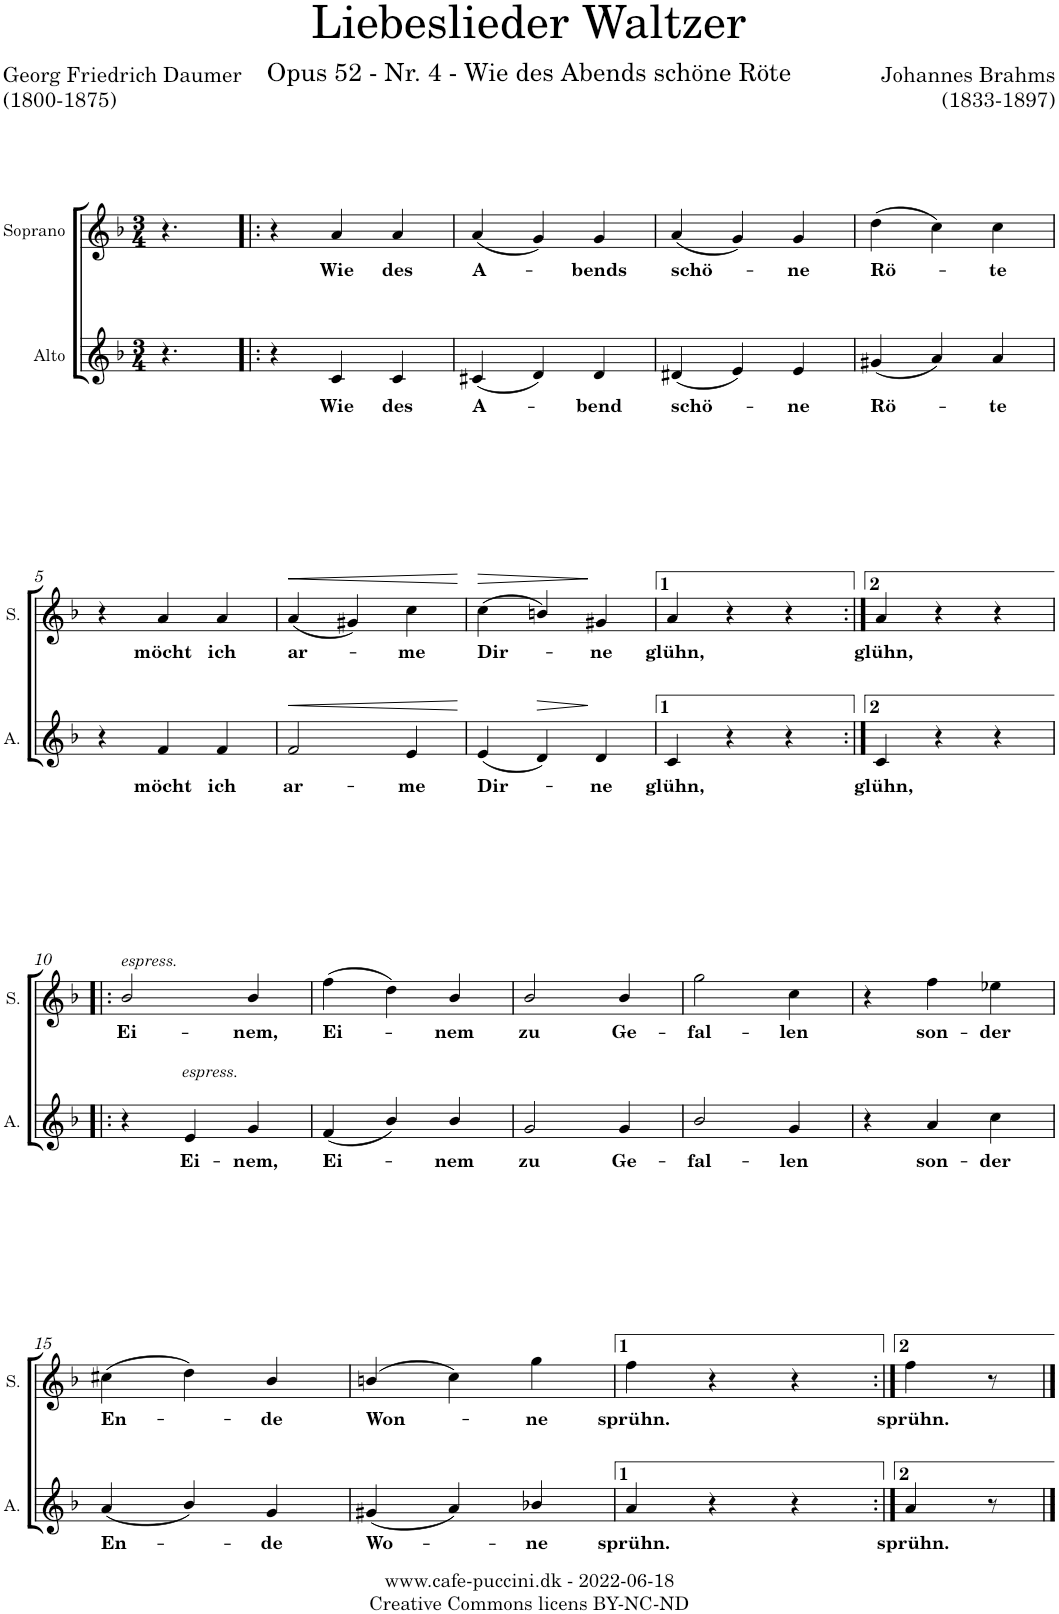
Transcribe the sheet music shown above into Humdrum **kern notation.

**kern	**text	**dynam	**kern	**text	**dynam
*part2	*part2	*part2	*part1	*part1	*part1
*staff2	*staff2	*staff2	*staff1	*staff1	*staff1
*I"Alto	*	*	*I"Soprano	*	*
*I'A.	*	*	*I'S.	*	*
*clefG2	*	*	*clefG2	*	*
*k[b-]	*	*	*k[b-]	*	*
*F:	*	*	*F:	*	*
*M3/4	*	*	*M3/4	*	*
=	=	=	=	=	=
4.r	.	.	4.r	.	.
=1!|:	=1!|:	=1!|:	=1!|:	=1!|:	=1!|:
4r	.	.	4r	.	.
!	!LO:LY:b	!	!	!LO:LY:b	!
4c/	Wie	.	4a/	Wie	.
!	!LO:LY:b	!	!	!LO:LY:b	!
4c/	des	.	4a/	des	.
=2	=2	=2	=2	=2	=2
!	!LO:LY:b	!	!	!LO:LY:b	!
(4c#X/	A-	.	(4a/	A-	.
4d/)	.	.	4g/)	.	.
!	!LO:LY:b	!	!	!LO:LY:b	!
4d/	-bend	.	4g/	-bends	.
=3	=3	=3	=3	=3	=3
!	!LO:LY:b	!	!	!LO:LY:b	!
(4d#X/	schö-	.	(4a/	schö-	.
4e/)	.	.	4g/)	.	.
!	!LO:LY:b	!	!	!LO:LY:b	!
4e/	-ne	.	4g/	-ne	.
=4	=4	=4	=4	=4	=4
!	!LO:LY:b	!	!	!LO:LY:b	!
(4g#X/	Rö-	.	(4dd\	Rö-	.
4a/)	.	.	4cc\)	.	.
!	!LO:LY:b	!	!	!LO:LY:b	!
4a/	-te	.	4cc\	-te	.
!!LO:LB:g=z
=5	=5	=5	=5	=5	=5
4r	.	.	4r	.	.
!	!LO:LY:b	!	!	!LO:LY:b	!
4f/	möcht	.	4a/	möcht	.
!	!LO:LY:b	!	!	!LO:LY:b	!
4f/	ich	.	4a/	ich	.
=6	=6	=6	=6	=6	=6
!	!LO:LY:b	!LO:HP:b	!	!LO:LY:b	!LO:HP:b
2f/	ar-	<	(4a/	ar-	<
.	.	.	4g#X/)	.	.
!	!LO:LY:b	!	!	!LO:LY:b	!
4e/	-me	.	4cc\	-me	.
.	.	[	.	.	[
=7	=7	=7	=7	=7	=7
!	!LO:LY:b	!	!	!LO:LY:b	!LO:HP:b
(4e/	Dir-	.	(4cc\	Dir-	>
!	!	!LO:HP:b	!	!	!
4d/)	.	>	4bn/)	.	.
!	!LO:LY:b	!	!	!LO:LY:b	!
4d/	-ne	]	4g#X/	-ne	]
=8	=8	=8	=8	=8	=8
!	!LO:LY:b	!	!	!LO:LY:b	!
4c/	glühn,	.	4a/	glühn,	.
4r	.	.	4r	.	.
4r	.	.	4r	.	.
=9:|!	=9:|!	=9:|!	=9:|!	=9:|!	=9:|!
!	!LO:LY:b	!	!	!LO:LY:b	!
4c/	glühn,	.	4a/	glühn,	.
4r	.	.	4r	.	.
4r	.	.	4r	.	.
!!LO:LB:g=z
=10!|:	=10!|:	=10!|:	=10!|:	=10!|:	=10!|:
!	!	!	!LO:TX:a:i:t=espress.	!	!
!	!	!	!	!LO:LY:b	!
4r	.	.	2b-/	Ei-	.
!LO:TX:a:i:t=espress.	!	!	!	!	!
!	!LO:LY:b	!	!	!	!
4e/	Ei-	.	.	.	.
!	!LO:LY:b	!	!	!LO:LY:b	!
4g/	-nem,	.	4b-/	-nem,	.
=11	=11	=11	=11	=11	=11
!	!LO:LY:b	!	!	!LO:LY:b	!
(4f/	Ei-	.	(4ff\	Ei-	.
4b-/)	.	.	4dd\)	.	.
!	!LO:LY:b	!	!	!LO:LY:b	!
4b-/	-nem	.	4b-/	-nem	.
=12	=12	=12	=12	=12	=12
!	!LO:LY:b	!	!	!LO:LY:b	!
2g/	zu	.	2b-/	zu	.
!	!LO:LY:b	!	!	!LO:LY:b	!
4g/	Ge-	.	4b-/	Ge-	.
=13	=13	=13	=13	=13	=13
!	!LO:LY:b	!	!	!LO:LY:b	!
2b-/	-fal-	.	2gg\	-fal-	.
!	!LO:LY:b	!	!	!LO:LY:b	!
4g/	-len	.	4cc\	-len	.
=14	=14	=14	=14	=14	=14
4r	.	.	4r	.	.
!	!LO:LY:b	!	!	!LO:LY:b	!
4a/	son-	.	4ff\	son-	.
!	!LO:LY:b	!	!	!LO:LY:b	!
4cc\	-der	.	4ee-X\	-der	.
!!LO:LB:g=z
=15	=15	=15	=15	=15	=15
!	!LO:LY:b	!	!	!LO:LY:b	!
(4a/	En-	.	(4cc#X\	En-	.
4b-/)	.	.	4dd\)	.	.
!	!LO:LY:b	!	!	!LO:LY:b	!
4g/	-de	.	4b-/	-de	.
=16	=16	=16	=16	=16	=16
!	!LO:LY:b	!	!	!LO:LY:b	!
(4g#X/	Wo-	.	(4bn/	Won-	.
4a/)	.	.	4cc\)	.	.
!	!LO:LY:b	!	!	!LO:LY:b	!
4b-X/	-ne	.	4gg\	-ne	.
=17	=17	=17	=17	=17	=17
!	!LO:LY:b	!	!	!LO:LY:b	!
4a/	sprühn.	.	4ff\	sprühn.	.
4r	.	.	4r	.	.
4r	.	.	4r	.	.
=18:|!	=18:|!	=18:|!	=18:|!	=18:|!	=18:|!
!	!LO:LY:b	!	!	!LO:LY:b	!
4a/	sprühn.	.	4ff\	sprühn.	.
8r	.	.	8r	.	.
==	==	==	==	==	==
*-	*-	*-	*-	*-	*-
